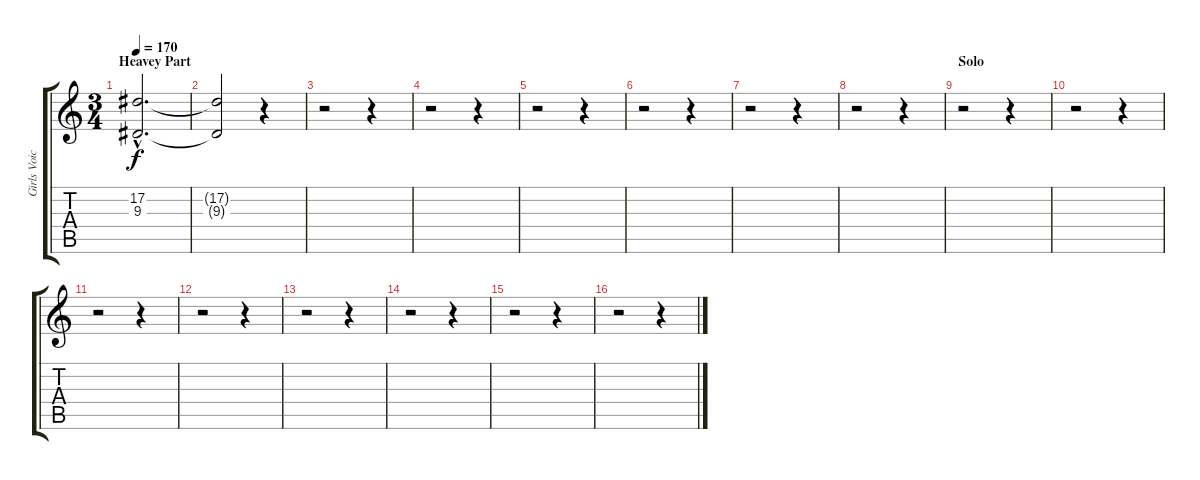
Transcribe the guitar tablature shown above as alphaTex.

\track ("Girls Voice" "Girls Voic") {instrument lead1square}
\staff {score tabs}
\tuning (Eb4 Bb3 Gb3 Db3 Ab2 Eb2) {hide}
\ts (3 4)
\section ("" "Heavey Part")
\tempo 170
\clef g2
\ks c
(17.2{hac} 9.3{hac}).2{d dy f} |
(17.2{t} 9.3{t}).2 r.4 |
r.2 r.4 |
r.2 r.4 |
r.2 r.4 |
r.2 r.4 |
r.2 r.4 |
r.2 r.4 |
\section ("" "Solo")
r.2 r.4 |
r.2 r.4 |
r.2 r.4 |
r.2 r.4 |
r.2 r.4 |
r.2 r.4 |
r.2 r.4 |
r.2 r.4
